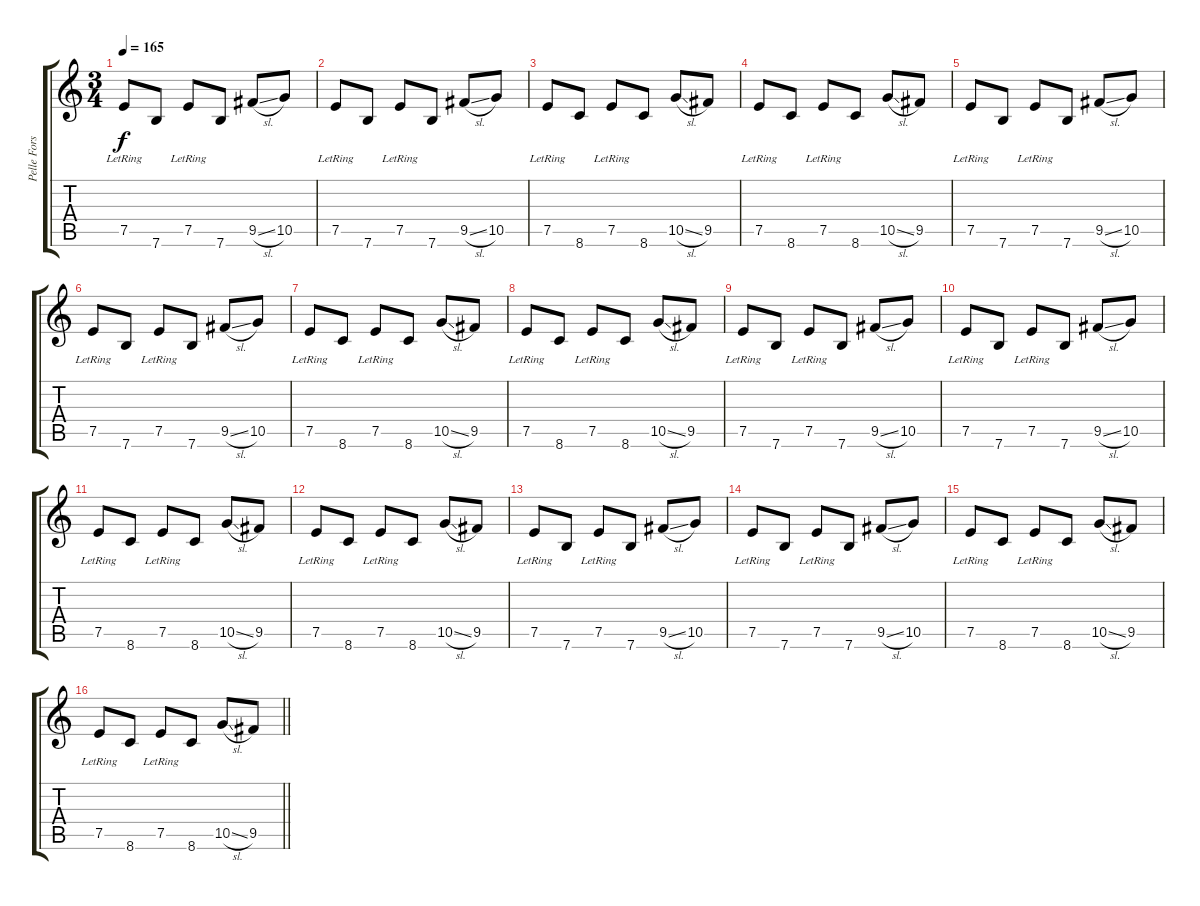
\track ("Pelle Forsberg" "Pelle Fors") {instrument distortionguitar}
\staff {score tabs}
\tuning (E4 B3 G3 D3 A2 E2) {hide}
\ts (3 4)
\tempo 165
\clef g2
\ks c
7.5{lr}.8{dy f} 7.6.8 7.5{lr}.8 7.6.8 9.5{sl}.8 10.5.8 |
7.5{lr}.8 7.6.8 7.5{lr}.8 7.6.8 9.5{sl}.8 10.5.8 |
7.5{lr}.8 8.6.8 7.5{lr}.8 8.6.8 10.5{sl}.8 9.5.8 |
7.5{lr}.8 8.6.8 7.5{lr}.8 8.6.8 10.5{sl}.8 9.5.8 |
7.5{lr}.8 7.6.8 7.5{lr}.8 7.6.8 9.5{sl}.8 10.5.8 |
7.5{lr}.8 7.6.8 7.5{lr}.8 7.6.8 9.5{sl}.8 10.5.8 |
7.5{lr}.8 8.6.8 7.5{lr}.8 8.6.8 10.5{sl}.8 9.5.8 |
7.5{lr}.8 8.6.8 7.5{lr}.8 8.6.8 10.5{sl}.8 9.5.8 |
7.5{lr}.8 7.6.8 7.5{lr}.8 7.6.8 9.5{sl}.8 10.5.8 |
7.5{lr}.8 7.6.8 7.5{lr}.8 7.6.8 9.5{sl}.8 10.5.8 |
7.5{lr}.8 8.6.8 7.5{lr}.8 8.6.8 10.5{sl}.8 9.5.8 |
7.5{lr}.8 8.6.8 7.5{lr}.8 8.6.8 10.5{sl}.8 9.5.8 |
7.5{lr}.8 7.6.8 7.5{lr}.8 7.6.8 9.5{sl}.8 10.5.8 |
7.5{lr}.8 7.6.8 7.5{lr}.8 7.6.8 9.5{sl}.8 10.5.8 |
7.5{lr}.8 8.6.8 7.5{lr}.8 8.6.8 10.5{sl}.8 9.5.8 |
\barLineRight lightlight
7.5{lr}.8 8.6.8 7.5{lr}.8 8.6.8 10.5{sl}.8 9.5.8
